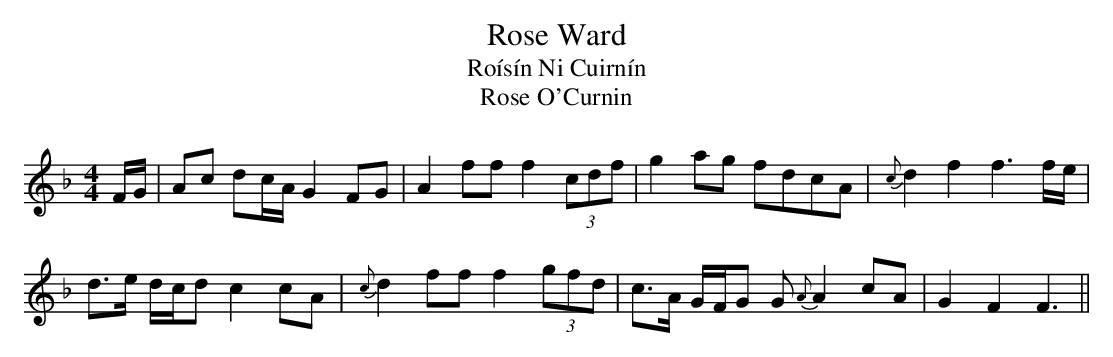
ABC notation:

X:1
T:Rose Ward
T:Roísín Ni Cuirnín
T:Rose O'Curnin
M:4/4
L:1/8
K:F
F/G/|Ac dc/A/ G2 FG|A2 ff f2(3cdf|g2 ag fdcA|{c}d2f2f3 f/e/|
d>e d/c/d c2 cA|{c}d2 ff f2 (3gfd|c>A G/F/G G{A}A2 cA|G2 F2 F3||
